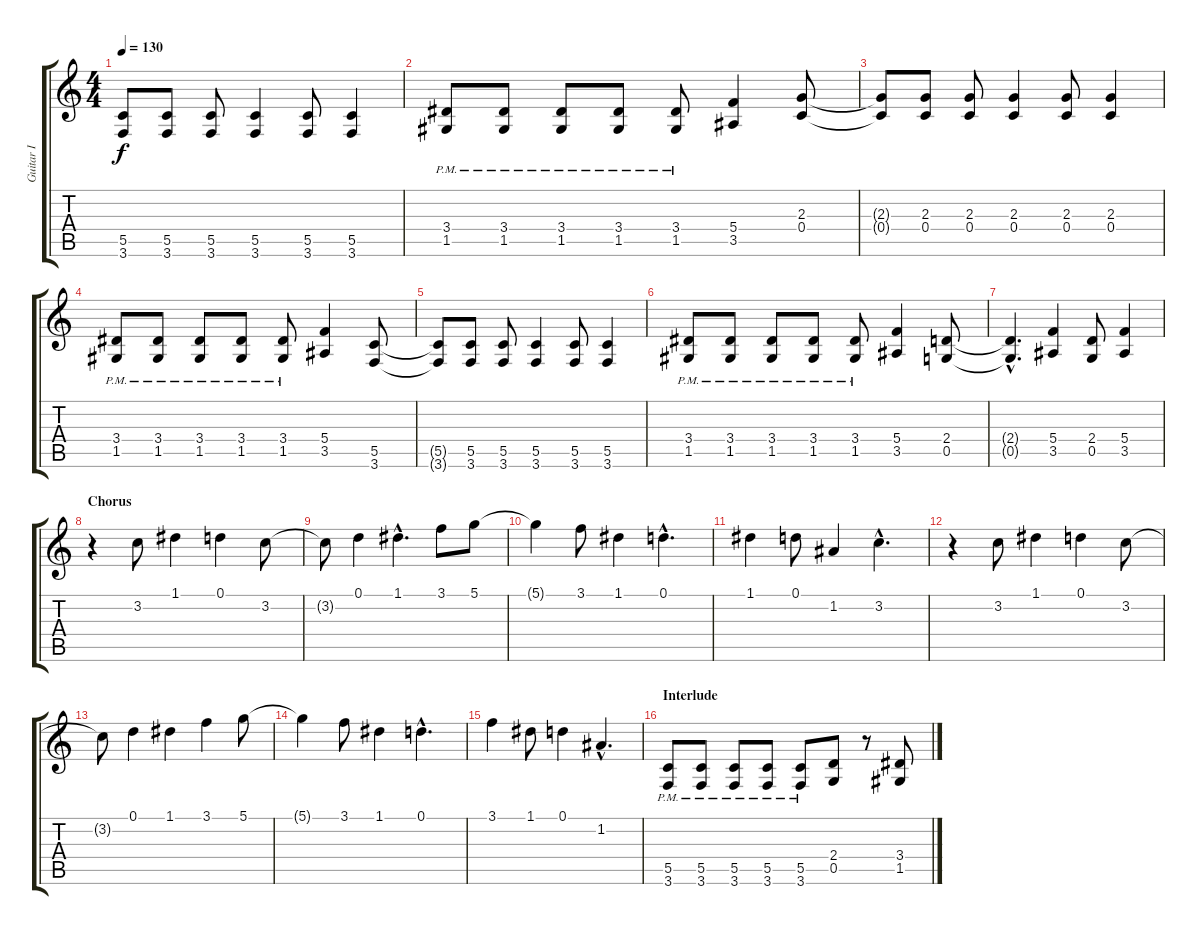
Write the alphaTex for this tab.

\track ("Guitar I" "Guitar I") {instrument distortionguitar}
\staff {score tabs}
\tuning (D4 A3 F3 C3 G2 D2) {hide}
\ts (4 4)
\tempo 130
\clef g2
\ks c
(5.5{t} 3.6{t}).8{dy f} (5.5 3.6).8 (5.5 3.6).8 (5.5 3.6).4 (5.5 3.6).8 (5.5 3.6).4 |
(3.4{pm} 1.5{pm}).8 (3.4{pm} 1.5{pm}).8 (3.4{pm} 1.5{pm}).8 (3.4{pm} 1.5{pm}).8 (3.4{pm} 1.5{pm}).8 (5.4 3.5).4 (2.3 0.4).8 |
(2.3{t} 0.4{t}).8 (2.3 0.4).8 (2.3 0.4).8 (2.3 0.4).4 (2.3 0.4).8 (2.3 0.4).4 |
(3.4{pm} 1.5{pm}).8 (3.4{pm} 1.5{pm}).8 (3.4{pm} 1.5{pm}).8 (3.4{pm} 1.5{pm}).8 (3.4{pm} 1.5{pm}).8 (5.4 3.5).4 (5.5 3.6).8 |
(5.5{t} 3.6{t}).8 (5.5 3.6).8 (5.5 3.6).8 (5.5 3.6).4 (5.5 3.6).8 (5.5 3.6).4 |
(3.4{pm} 1.5{pm}).8 (3.4{pm} 1.5{pm}).8 (3.4{pm} 1.5{pm}).8 (3.4{pm} 1.5{pm}).8 (3.4{pm} 1.5{pm}).8 (5.4 3.5).4 (2.4 0.5).8 |
(2.4{hac t} 0.5{hac t}).4{d} (5.4 3.5).4 (2.4 0.5).8 (5.4 3.5).4 |
\section ("" "Chorus")
r.4 3.2.8 1.1.4 0.1.4 3.2.8 |
3.2{t}.8 0.1.4 1.1{hac}.4{d} 3.1.8 5.1.8 |
5.1{t}.4 3.1.8 1.1.4 0.1{hac}.4{d} |
1.1.4 0.1.8 1.2.4 3.2{hac}.4{d} |
r.4 3.2.8 1.1.4 0.1.4 3.2.8 |
3.2{t}.8 0.1.4 1.1.4 3.1.4 5.1.8 |
5.1{t}.4 3.1.8 1.1.4 0.1{hac}.4{d} |
3.1.4 1.1.8 0.1.4 1.2{hac}.4{d} |
\section ("" "Interlude")
(5.5{pm} 3.6{pm}).8 (5.5{pm} 3.6{pm}).8 (5.5{pm} 3.6{pm}).8 (5.5{pm} 3.6{pm}).8 (5.5{pm} 3.6{pm}).8 (2.4 0.5).8 r.8 (3.4 1.5).8
